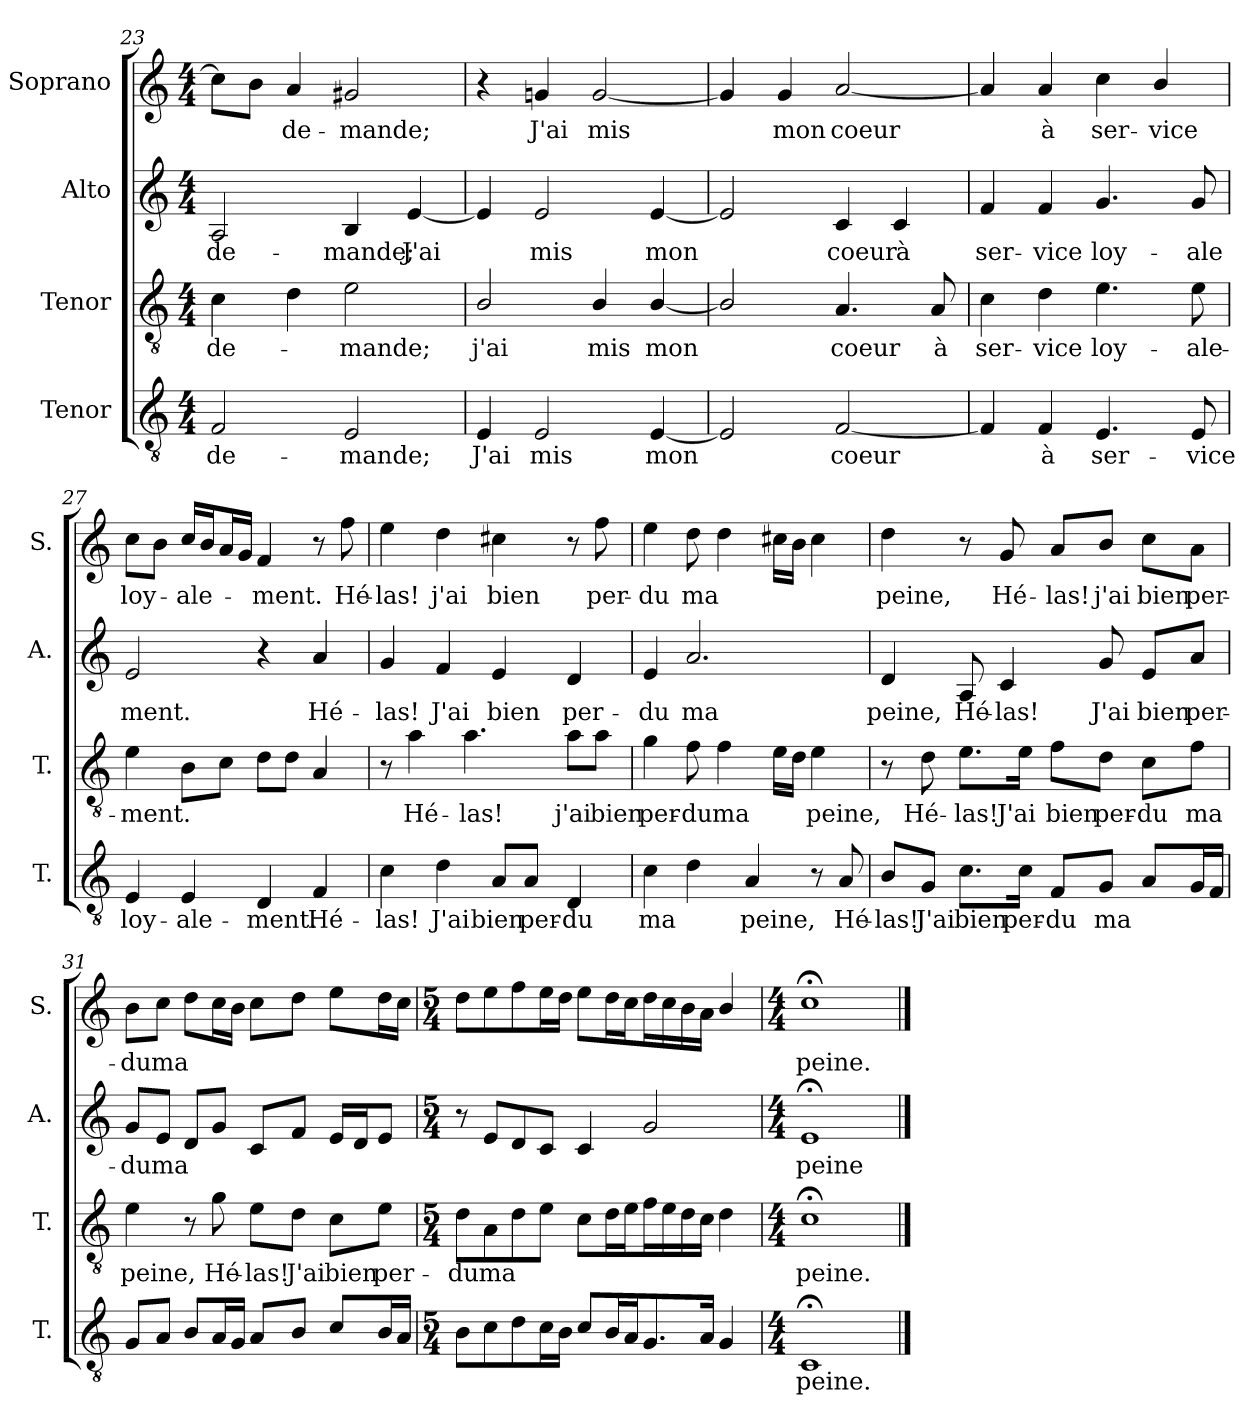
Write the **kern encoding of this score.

**kern	**text	**kern	**text	**kern	**text	**kern	**text
*part4	*part4	*part3	*part3	*part2	*part2	*part1	*part1
*staff4	*staff4	*staff3	*staff3	*staff2	*staff2	*staff1	*staff1
*I"Tenor	*	*I"Tenor	*	*I"Alto	*	*I"Soprano	*
*I'T.	*	*I'T.	*	*I'A.	*	*I'S.	*
!!LO:LB:g=z
*clefGv2	*	*clefGv2	*	*clefG2	*	*clefG2	*
*ITrd7c12	*	*ITrd7c12	*	*	*	*	*
*k[]	*	*k[]	*	*k[]	*	*k[]	*
*C:	*	*C:	*	*C:	*	*C:	*
*M4/4	*	*M4/4	*	*M4/4	*	*M4/4	*
=23	=23	=23	=23	=23	=23	=23	=23
!	!LO:LY:b	!	!LO:LY:b	!	!LO:LY:b	!	!
2FF/	de-	4C\	de-	2A/	de-	8cc\L]	.
.	.	.	.	.	.	8b\J	.
!	!	!	!	!	!	!	!LO:LY:b
.	.	4D\	.	.	.	4a/	de-
!	!LO:LY:b	!	!LO:LY:b	!	!LO:LY:b	!	!LO:LY:b
2EE/	-mande;	2E\	-mande;	4B/	-mande;	2g#X/	-mande;
!	!	!	!	!	!LO:LY:b	!	!
.	.	.	.	[<4e/	J'ai	.	.
=24	=24	=24	=24	=24	=24	=24	=24
!	!LO:LY:b	!	!LO:LY:b	!	!	!	!
4EE/	J'ai	2BB/	j'ai	4e/]	.	4r	.
!	!LO:LY:b	!	!	!	!LO:LY:b	!	!LO:LY:b
2EE/	mis	.	.	2e/	mis	4gn/	J'ai
!	!	!	!LO:LY:b	!	!	!	!LO:LY:b
.	.	4BB/	mis	.	.	[<2g/	mis
!	!LO:LY:b	!	!LO:LY:b	!	!LO:LY:b	!	!
[<4EE/	mon	[<4BB/	mon	[<4e/	mon	.	.
=25	=25	=25	=25	=25	=25	=25	=25
2EE/]	.	2BB/]	.	2e/]	.	4g/]	.
!	!	!	!	!	!	!	!LO:LY:b
.	.	.	.	.	.	4g/	mon
!	!LO:LY:b	!	!LO:LY:b	!	!LO:LY:b	!	!LO:LY:b
[<2FF/	coeur	4.AA/	coeur	4c/	coeur	[<2a/	coeur
!	!	!	!	!	!LO:LY:b	!	!
.	.	.	.	4c/	à	.	.
!	!	!	!LO:LY:b	!	!	!	!
.	.	8AA/	à	.	.	.	.
=26	=26	=26	=26	=26	=26	=26	=26
!	!	!	!LO:LY:b	!	!LO:LY:b	!	!
4FF/]	.	4C\	ser-	4f/	ser-	4a/]	.
!	!LO:LY:b	!	!LO:LY:b	!	!LO:LY:b	!	!LO:LY:b
4FF/	à	4D\	-vice	4f/	-vice	4a/	à
!	!LO:LY:b	!	!LO:LY:b	!	!LO:LY:b	!	!LO:LY:b
4.EE/	ser-	4.E\	loy-	4.g/	loy-	4cc\	ser-
!	!	!	!	!	!	!	!LO:LY:b
.	.	.	.	.	.	4b/	-vice
!	!LO:LY:b	!	!LO:LY:b	!	!LO:LY:b	!	!
8EE/	-vice	8E\	-ale-	8g/	-ale	.	.
=27	=27	=27	=27	=27	=27	=27	=27
!	!LO:LY:b	!	!LO:LY:b	!	!LO:LY:b	!	!LO:LY:b
4EE/	loy-	4E\	-ment.	2e/	ment.	8cc\L	loy-
.	.	.	.	.	.	8b\J	.
!	!LO:LY:b	!	!	!	!	!	!LO:LY:b
4EE/	-ale-	8BB\L	.	.	.	16cc/LL	-ale-
.	.	.	.	.	.	16b/J	.
.	.	8C\J	.	.	.	16a/L	.
.	.	.	.	.	.	16g/JJ	.
!	!LO:LY:b	!	!	!	!	!	!LO:LY:b
4DD/	-ment.	8D\L	.	4r	.	4f/	-ment.
.	.	8D\J	.	.	.	.	.
!	!LO:LY:b	!	!	!	!LO:LY:b	!	!
4FF/	Hé-	4AA/	.	4a/	Hé-	8r	.
!	!	!	!	!	!	!	!LO:LY:b
.	.	.	.	.	.	8ff\	Hé-
!!LO:PB:g=z
=28	=28	=28	=28	=28	=28	=28	=28
!	!LO:LY:b	!	!	!	!LO:LY:b	!	!LO:LY:b
4C\	-las!	8r	.	4g/	-las!	4ee\	-las!
!	!	!	!LO:LY:b	!	!	!	!
.	.	4A\	Hé-	.	.	.	.
!	!LO:LY:b	!	!	!	!LO:LY:b	!	!LO:LY:b
4D\	J'ai	.	.	4f/	J'ai	4dd\	j'ai
!	!	!	!LO:LY:b	!	!	!	!
.	.	4.A\	-las!	.	.	.	.
!	!LO:LY:b	!	!	!	!LO:LY:b	!	!LO:LY:b
8AA/L	bien	.	.	4e/	bien	4cc#X\	bien
!	!LO:LY:b	!	!	!	!	!	!
8AA/J	per-	.	.	.	.	.	.
!	!LO:LY:b	!	!LO:LY:b	!	!LO:LY:b	!	!
4DD/	-du	8A\L	j'ai	4d/	per-	8r	.
!	!	!	!LO:LY:b	!	!	!	!LO:LY:b
.	.	8A\J	bien	.	.	8ff\	per-
=29	=29	=29	=29	=29	=29	=29	=29
!	!LO:LY:b	!	!LO:LY:b	!	!LO:LY:b	!	!LO:LY:b
4C\	ma	4G\	per-	4e/	-du	4ee\	-du
!	!	!	!LO:LY:b	!	!LO:LY:b	!	!LO:LY:b
4D\	.	8F\	-du	2.a/	ma	8dd\	ma
!	!	!	!LO:LY:b	!	!	!	!
.	.	4F\	ma	.	.	4dd\	.
!	!LO:LY:b	!	!	!	!	!	!
4AA/	peine,	.	.	.	.	.	.
.	.	16E\LL	.	.	.	16cc#X\LL	.
.	.	16D\JJ	.	.	.	16b\JJ	.
!	!	!	!LO:LY:b	!	!	!	!
8r	.	4E\	peine,	.	.	4cc#\	.
!	!LO:LY:b	!	!	!	!	!	!
8AA/	Hé-	.	.	.	.	.	.
=30	=30	=30	=30	=30	=30	=30	=30
!	!LO:LY:b	!	!	!	!LO:LY:b	!	!LO:LY:b
8BB/L	-las!	8r	.	4d/	peine,	4dd\	peine,
!	!LO:LY:b	!	!LO:LY:b	!	!	!	!
8GG/J	J'ai	8D\	Hé-	.	.	.	.
!	!LO:LY:b	!	!LO:LY:b	!	!LO:LY:b	!	!
8.C\L	bien	8.E\L	-las!	8A/	Hé-	8r	.
!	!	!	!	!	!LO:LY:b	!	!LO:LY:b
.	.	.	.	4c/	-las!	8g/	Hé-
!	!LO:LY:b	!	!LO:LY:b	!	!	!	!
16C\Jk	per-	16E\Jk	J'ai	.	.	.	.
!	!LO:LY:b	!	!LO:LY:b	!	!	!	!LO:LY:b
8FF/L	-du	8F\L	bien	.	.	8a/L	-las!
!	!LO:LY:b	!	!LO:LY:b	!	!LO:LY:b	!	!LO:LY:b
8GG/J	ma	8D\J	per-	8g/	J'ai	8b/J	j'ai
!	!	!	!LO:LY:b	!	!LO:LY:b	!	!LO:LY:b
8AA/L	.	8C\L	-du	8e/L	bien	8cc\L	bien
!	!	!	!LO:LY:b	!	!LO:LY:b	!	!LO:LY:b
16GG/L	.	8F\J	ma	8a/J	per-	8a\J	per-
16FF/JJ	.	.	.	.	.	.	.
!!LO:LB:g=z
=31	=31	=31	=31	=31	=31	=31	=31
!	!	!	!LO:LY:b	!	!LO:LY:b	!	!LO:LY:b
8GG/L	.	4E\	peine,	8g/L	-du	8b\L	-du
!	!	!	!	!	!LO:LY:b	!	!LO:LY:b
8AA/J	.	.	.	8e/J	ma	8cc\J	ma
8BB/L	.	8r	.	8d/L	.	8dd\L	.
!	!	!	!LO:LY:b	!	!	!	!
16AA/L	.	8G\	Hé-	8g/J	.	16cc\L	.
16GG/JJ	.	.	.	.	.	16b\JJ	.
!	!	!	!LO:LY:b	!	!	!	!
8AA/L	.	8E\L	-las!	8c/L	.	8cc\L	.
!	!	!	!LO:LY:b	!	!	!	!
8BB/J	.	8D\J	J'ai	8f/J	.	8dd\J	.
!	!	!	!LO:LY:b	!	!	!	!
8C/L	.	8C\L	bien	16e/LL	.	8ee\L	.
.	.	.	.	16d/J	.	.	.
!	!	!	!LO:LY:b	!	!	!	!
16BB/L	.	8E\J	per-	8e/J	.	16dd\L	.
16AA/JJ	.	.	.	.	.	16cc\JJ	.
=32	=32	=32	=32	=32	=32	=32	=32
*M5/4	*	*M5/4	*	*M5/4	*	*M5/4	*
!	!	!	!LO:LY:b	!	!	!	!
8BB\L	.	8D\L	-du	8r	.	8dd\L	.
!	!	!	!LO:LY:b	!	!	!	!
8C\	.	8AA\	ma	8e/L	.	8ee\	.
8D\	.	8D\	.	8d/	.	8ff\	.
16C\L	.	8E\J	.	8c/J	.	16ee\L	.
16BB\JJ	.	.	.	.	.	16dd\JJ	.
8C/L	.	8C\L	.	4c/	.	8ee\L	.
16BB/L	.	16D\L	.	.	.	16dd\L	.
16AA/J	.	16E\J	.	.	.	16cc\J	.
8.GG/	.	16F\L	.	2g/	.	16dd\L	.
.	.	16E\	.	.	.	16cc\	.
.	.	16D\	.	.	.	16b\	.
16AA/Jk	.	16C\JJ	.	.	.	16a\JJ	.
4GG/	.	4D\	.	.	.	4b/	.
=33	=33	=33	=33	=33	=33	=33	=33
*M4/4	*	*M4/4	*	*M4/4	*	*M4/4	*
!	!LO:LY:b	!	!LO:LY:b	!	!LO:LY:b	!	!LO:LY:b
1CC;<	peine.	1C;<	peine.	1e;<	peine	1cc;<	peine.
==	==	==	==	==	==	==	==
*-	*-	*-	*-	*-	*-	*-	*-
